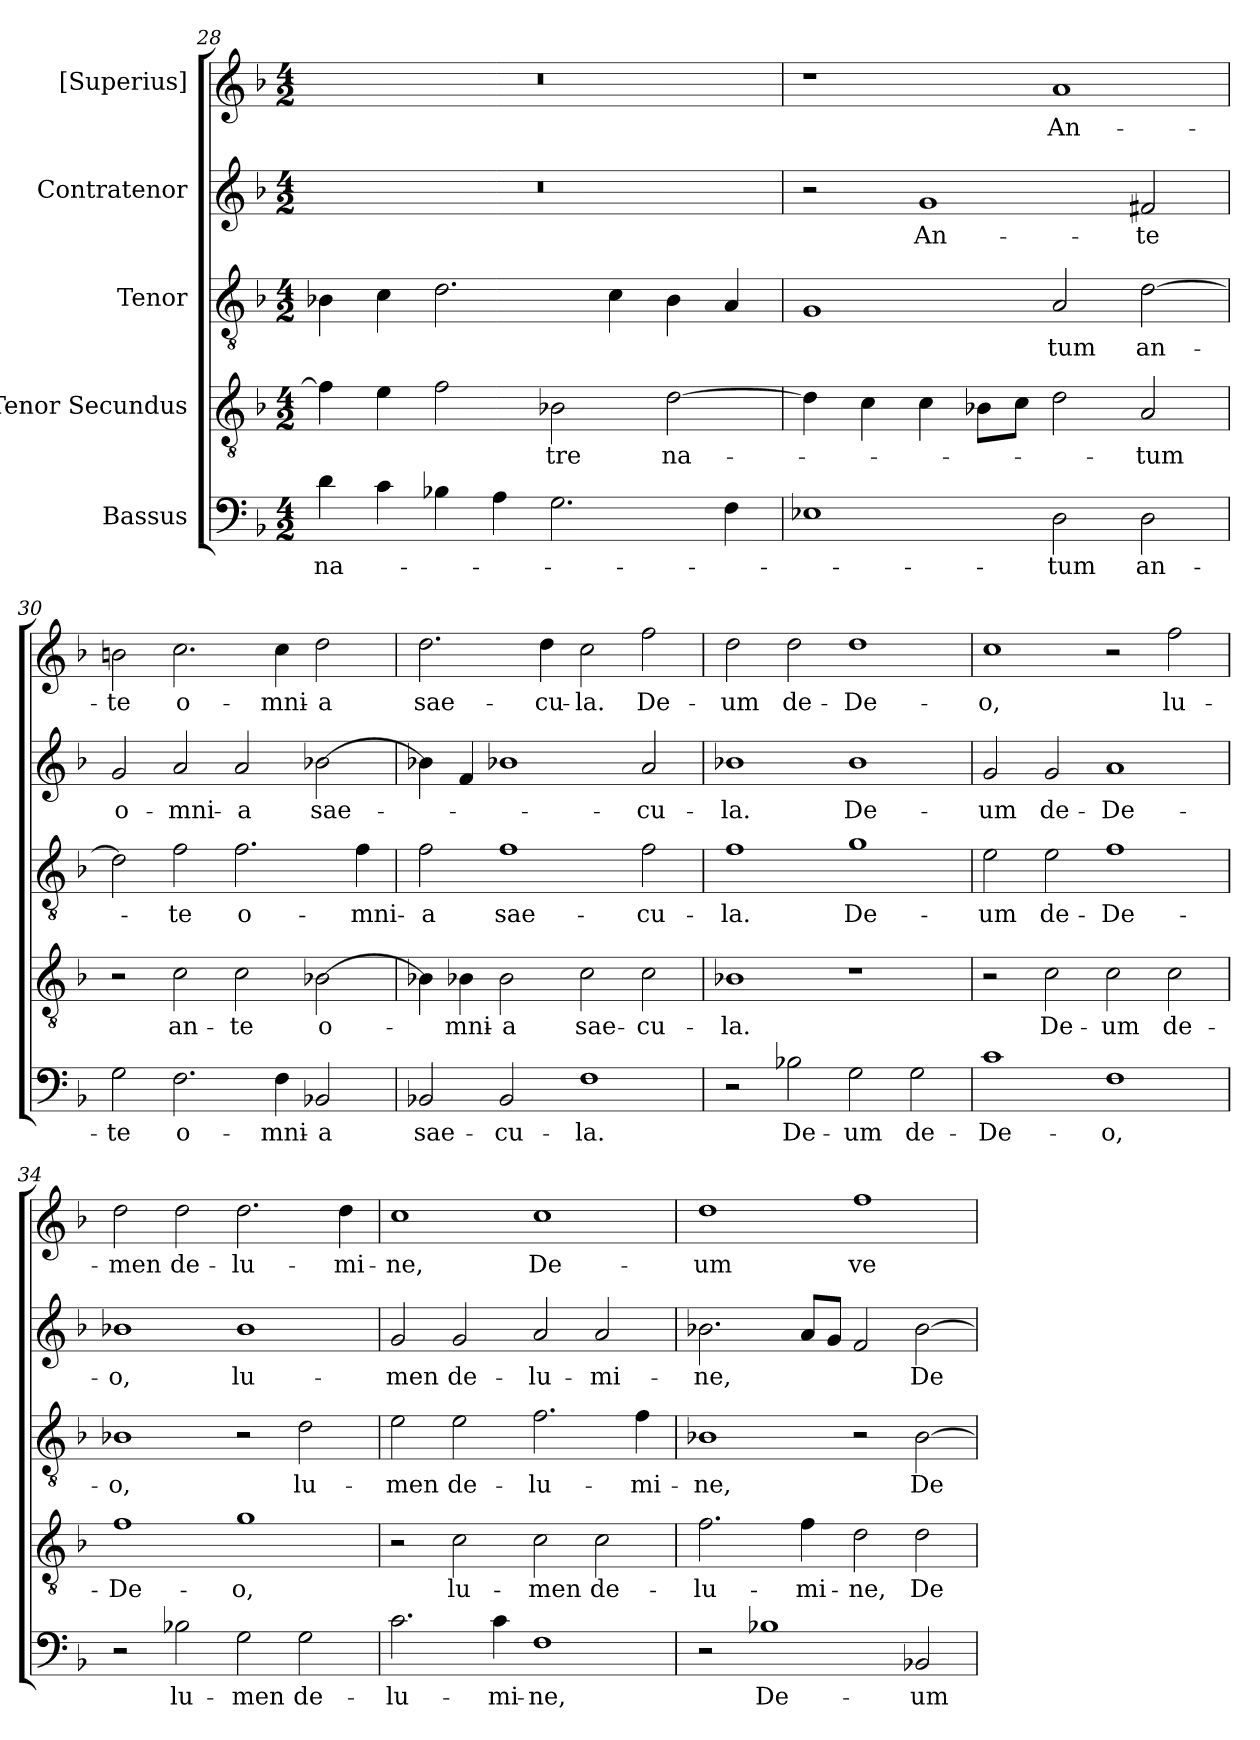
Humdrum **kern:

**kern	**text	**kern	**text	**kern	**text	**kern	**text	**kern	**text
*part5	*part5	*part4	*part4	*part3	*part3	*part2	*part2	*part1	*part1
*staff5	*staff5	*staff4	*staff4	*staff3	*staff3	*staff2	*staff2	*staff1	*staff1
*I"Bassus	*	*I"Tenor Secundus	*	*I"Tenor	*	*I"Contratenor	*	*I"[Superius]	*
*clefF4	*	*clefGv2	*	*clefGv2	*	*clefG2	*	*clefG2	*
*k[b-]	*	*k[b-]	*	*k[b-]	*	*k[b-]	*	*k[b-]	*
*M4/2	*	*M4/2	*	*M4/2	*	*M4/2	*	*M4/2	*
=28	=28	=28	=28	=28	=28	=28	=28	=28	=28
4d\	na-	4f\]	.	4B-X\	.	0r	.	0r	.
4c\	.	4e\	.	4c\	.	.	.	.	.
4B-X\	.	2f\	.	2.d\	.	.	.	.	.
4A\	.	.	.	.	.	.	.	.	.
2.G\	.	2B-X\	-tre	.	.	.	.	.	.
.	.	.	.	4c\	.	.	.	.	.
.	.	[2d\	na-	4B-\	.	.	.	.	.
4F\	.	.	.	4A/	.	.	.	.	.
=29	=29	=29	=29	=29	=29	=29	=29	=29	=29
1E-X\	.	4d\]	.	1G/	.	2r	.	1r	.
.	.	4c\	.	.	.	.	.	.	.
.	.	4c\	.	.	.	1g/	An-	.	.
.	.	8B-X\L	.	.	.	.	.	.	.
.	.	8c\J	.	.	.	.	.	.	.
2D\	-tum	2d\	.	2A/	-tum	.	.	1a/	An-
2D\	an-	2A/	-tum	[2d\	an-	2f#X/	-te	.	.
=30	=30	=30	=30	=30	=30	=30	=30	=30	=30
2G\	-te	2r	.	2d\]	.	2g/	o-	2bn\	-te
2.F\	o-	2c\	an-	2f\	-te	2a/	-mni-	2.cc\	o-
.	.	2c\	-te	2.f\	o-	2a/	-a	.	.
4F\	-mni-	.	.	.	.	.	.	4cc\	-mni-
2BB-X/	-a	[2B-X\	o-	.	.	[2b-X\	sae-	2dd\	-a
.	.	.	.	4f\	-mni-	.	.	.	.
=31	=31	=31	=31	=31	=31	=31	=31	=31	=31
2BB-X/	sae-	4B-X\]	.	2f\	-a	4b-X\]	.	2.dd\	sae-
.	.	4B-X\	-mni-	.	.	4f/	.	.	.
2BB-/	-cu-	2B-\	-a	1f\	sae-	1b-X\	.	.	.
.	.	.	.	.	.	.	.	4dd\	-cu-
1F\	-la.	2c\	sae-	.	.	.	.	2cc\	-la.
.	.	2c\	-cu-	2f\	-cu-	2a/	-cu-	2ff\	De-
=32	=32	=32	=32	=32	=32	=32	=32	=32	=32
2r	.	1B-X\	-la.	1f\	-la.	1b-X\	-la.	2dd\	-um
2B-X\	De-	.	.	.	.	.	.	2dd\	de-
2G\	-um	1r	.	1g\	De-	1b-\	De-	1dd\	De-
2G\	de-	.	.	.	.	.	.	.	.
=33	=33	=33	=33	=33	=33	=33	=33	=33	=33
1c\	De-	2r	.	2e\	-um	2g/	-um	1cc\	-o,
.	.	2c\	De-	2e\	de-	2g/	de-	.	.
1F\	-o,	2c\	-um	1f\	De-	1a/	De-	2r	.
.	.	2c\	de-	.	.	.	.	2ff\	lu-
=34	=34	=34	=34	=34	=34	=34	=34	=34	=34
2r	.	1f\	De-	1B-X\	-o,	1b-X\	-o,	2dd\	-men
2B-X\	lu-	.	.	.	.	.	.	2dd\	de-
2G\	-men	1g\	-o,	2r	.	1b-\	lu-	2.dd\	lu-
2G\	de-	.	.	2d\	lu-	.	.	.	.
.	.	.	.	.	.	.	.	4dd\	-mi-
=35	=35	=35	=35	=35	=35	=35	=35	=35	=35
2.c\	lu-	2r	.	2e\	-men	2g/	-men	1cc\	-ne,
.	.	2c\	lu-	2e\	de-	2g/	de-	.	.
4c\	-mi-	.	.	.	.	.	.	.	.
1F\	-ne,	2c\	-men	2.f\	lu-	2a/	lu-	1cc\	De-
.	.	2c\	de-	.	.	2a/	-mi-	.	.
.	.	.	.	4f\	-mi-	.	.	.	.
=36	=36	=36	=36	=36	=36	=36	=36	=36	=36
2r	.	2.f\	lu-	1B-X\	-ne,	2.b-X\	-ne,	1dd\	-um
1B-X\	De-	.	.	.	.	.	.	.	.
.	.	4f\	-mi-	.	.	8a/L	.	.	.
.	.	.	.	.	.	8g/J	.	.	.
.	.	2d\	-ne,	2r	.	2f/	.	1ff\	ve-
2BB-X/	-um	2d\	De-	[2B-\	De-	[2b-\	De-	.	.
=	=	=	=	=	=	=	=	=	=
*-	*-	*-	*-	*-	*-	*-	*-	*-	*-
